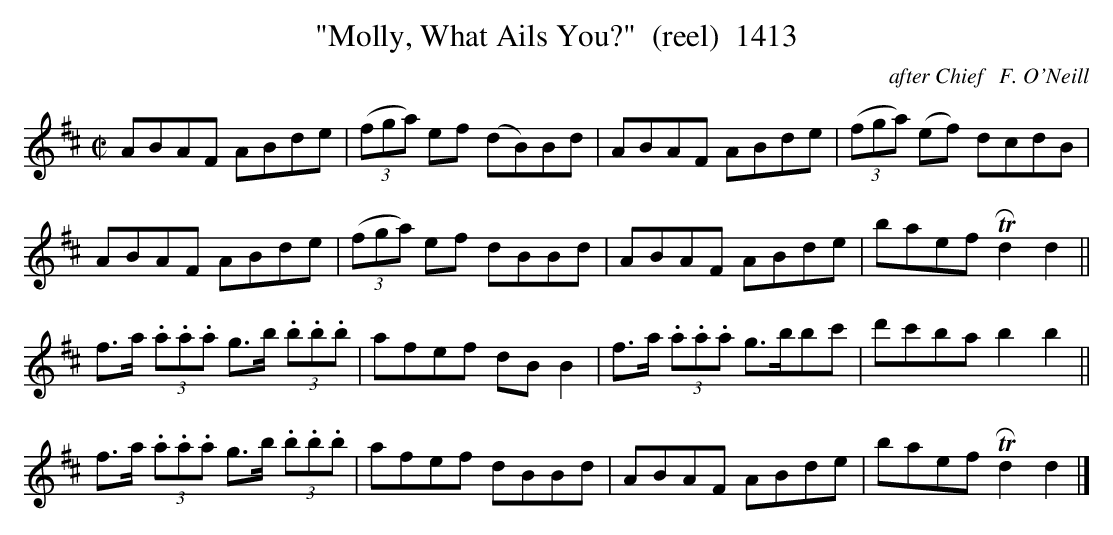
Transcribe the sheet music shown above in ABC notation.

X:1
T:"Molly, What Ails You?"  (reel)  1413
C:after Chief   F. O'Neill
BRENNAN July 2003 (HTTP://WWW.SOSYOURMOM.COM)
M:C|
L:1/8
K:D
ABAF ABde| (3(fga) ef (dB)Bd|ABAF ABde|(3(fga) (ef) dcdB|
ABAF ABde| (3(fga) ef dBBd|ABAF ABde|baef TRd2d2||
f3/2a/2 (3.a.a.a g3/2b/2 (3.b.b.b|afef dB B2|f3/2a/2 (3.a.a.a g3/2b/2bc'|d'c'ba b2b2||
f3/2a/2 (3.a.a.a g3/2b/2 (3.b.b.b|afef dBBd|ABAF ABde|baef TRd2d2|]
